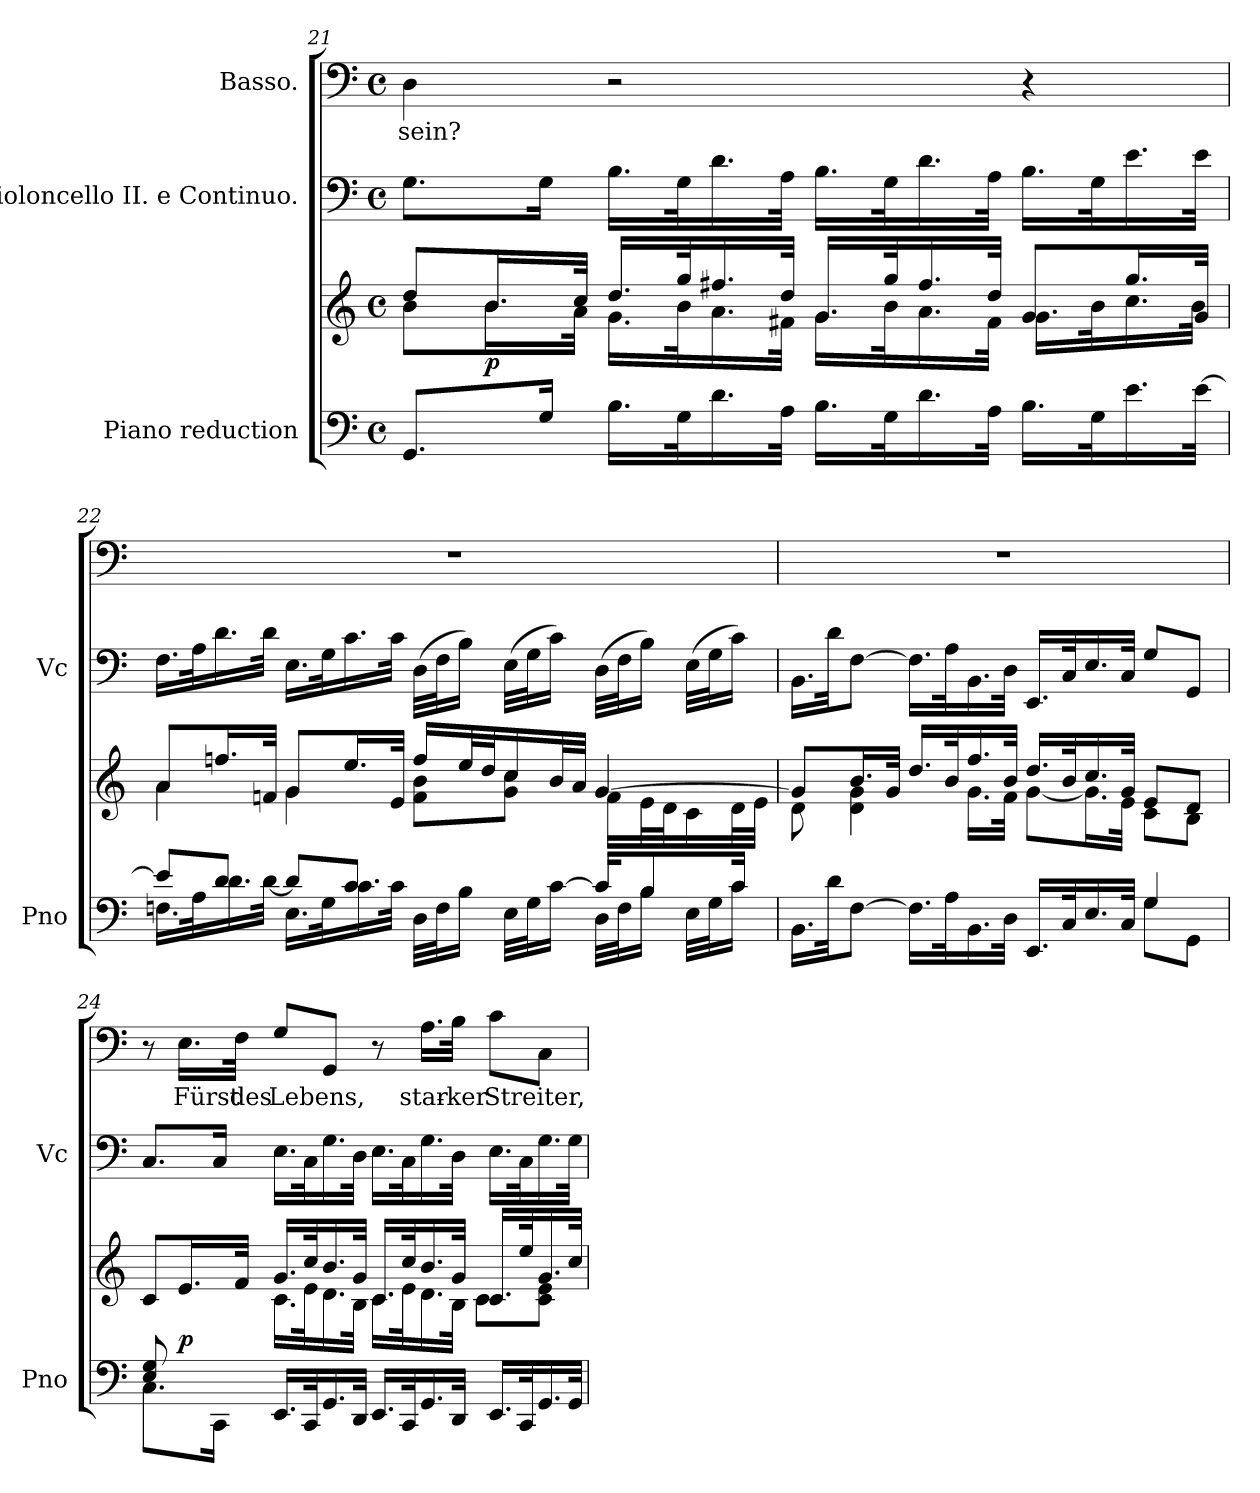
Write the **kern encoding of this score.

**kern	**kern	**dynam	**kern	**kern	**text
*part3	*part3	*part3	*part2	*part1	*part1
*staff4	*staff3	*staff3/4	*staff2	*staff1	*staff1
*I"Piano reduction	*	*	*I"Violoncello II.  e Continuo.	*I"Basso.	*
*I'Pno	*	*	*I'Vc	*	*
*clefF4	*clefG2	*	*clefF4	*clefF4	*
*k[]	*k[]	*	*k[]	*k[]	*
*M4/4	*M4/4	*	*M4/4	*M4/4	*
*met(c)	*met(c)	*	*met(c)	*met(c)	*
=21	=21	=21	=21	=21	=21
*	*^	*	*	*	*
!	!	!	!	!	!	!LO:LY:b
8.GG/L	8dd/L	8b\L	.	8.G\L	4D\	sein?
!	!	!	!LO:DY:b	!	!	!
.	16.b/L	16.b\L	p	.	.	.
16G/Jk	.	.	.	16G\Jk	.	.
.	32cc/JJk	32a\JJk	.	.	.	.
16.B\LL	16.dd/LL	16.g\LL	.	16.B\LL	2r	.
32G\K	32gg/K	32b\K	.	32G\K	.	.
16.d\	16.ff#X/	16.a\	.	16.d\	.	.
32A\JJk	32dd/JJk	32f#X\JJk	.	32A\JJk	.	.
16.B\LL	16.g/LL	16.g\LL	.	16.B\LL	.	.
32G\K	32gg/K	32b\K	.	32G\K	.	.
16.d\	16.ff#/	16.a\	.	16.d\	.	.
32A\JJk	32dd/JJk	32f#\JJk	.	32A\JJk	.	.
16.B\LL	8g/L	16.g\LL	.	16.B\LL	4r	.
32G\K	.	32b\K	.	32G\K	.	.
16.e\	16.gg/L	16.cc\	.	16.e\	.	.
[32e\JJk	32g/JJk	32b\JJk	.	32e\JJk	.	.
!!LO:LB:g=z
=22	=22	=22	=22	=22	=22	=22
*^	*	*	*	*	*	*
8e/L]	16.Fn\LL	8a/L	4a\	.	16.F\LL	1r	.
.	32A\K	.	.	.	32A\K	.	.
8d/J	16.d\	16.ffn/L	.	.	16.d\	.	.
.	[32d\JJk	32fn/JJk	.	.	32d\JJk	.	.
8d/L]	16.E\LL	8g/L	4g\	.	16.E\LL	.	.
.	32G\K	.	.	.	32G\K	.	.
8c/J	16.c\	16.ee/L	.	.	16.c\	.	.
.	32c\JJk	32e/JJk	.	.	32c\JJk	.	.
4ryy	32D\LLL	16ff/LL	8f\ 8b\L	.	(>32D\LLL	.	.
.	32F\J	.	.	.	32F\J	.	.
.	16B\JJ	32ee/L	.	.	16B\JJ)	.	.
.	.	32dd/J	.	.	.	.	.
.	32E\LLL	16cc/	8g\ 8cc\J	.	(>32E\LLL	.	.
.	32G\J	.	.	.	32G\J	.	.
.	[16c\JJ	32b/L	.	.	16c\JJ)	.	.
.	.	32a/JJJ	.	.	.	.	.
16c/KL]	32D\LLL	[4g/	16f\LL	.	(>32D\LLL	.	.
.	32F\J	.	.	.	32F\J	.	.
8B/	16B\JJ	.	32e\L	.	16B\JJ)	.	.
.	.	.	32d\J	.	.	.	.
.	32E\LLL	.	16c\	.	(>32E\LLL	.	.
.	32G\J	.	.	.	32G\J	.	.
16c/Jk	16c\JJ	.	32d\L	.	16c\JJ)	.	.
.	.	.	32e\JJJ	.	.	.	.
=23	=23	=23	=23	=23	=23	=23	=23
16.BB\LL	2ryy	8g/L]	8d\	.	16.BB\LL	1r	.
32d\JK	.	.	.	.	32d\JK	.	.
[8F\J	.	16.b/L	4d\ 4g\	.	[8F\J	.	.
.	.	32g/JJk	.	.	.	.	.
16.F\LL]	.	16.dd/LL	.	.	16.F\LL]	.	.
32A\K	.	32b/K	.	.	32A\K	.	.
16.BB\	.	16.ff/	16.g\LL	.	16.BB\	.	.
32D\JJk	.	32b/JJk	32f\JJk	.	32D\JJk	.	.
16.EE/LL	4ryy	16.dd/LL	[8g\L	.	16.EE/LL	.	.
32C/K	.	32b/K	.	.	32C/K	.	.
16.E/	.	16.cc/	16.g\L]	.	16.E/	.	.
32C/JJk	.	32g/JJk	32e\JJk	.	32C/JJk	.	.
4G/	8G\L	8e/L	8c\L	.	8G/L	.	.
.	8GG\J	8d/J	8B\J	.	8GG/J	.	.
!!LO:LB:g=z
=24	=24	=24	=24	=24	=24	=24	=24
8E/ 8G/L	8.C\L	8c/L	8ryy	.	8.C/L	8r	.
!	!	!	!	!LO:DY:b	!	!	!LO:LY:b
2..ryy	.	16.e/L	16.e\L	p	.	16.E\LL	Fürst
.	16CC\Jk	.	.	.	16C/Jk	.	.
!	!	!	!	!	!	!	!LO:LY:b
.	.	32f/JJk	32d\JJk	.	.	32F\JJk	des
!	!	!	!	!	!	!	!LO:LY:b
.	16.EE/LL	16.g/LL	16.c\LL	.	16.E\LL	8G/L	Lebens,
.	32CC/K	32cc/K	32e\K	.	32C\K	.	.
.	16.GG/	16.b/	16.d\	.	16.G\	8GG/J	.
.	32DD/JJk	32g/JJk	32B\JJk	.	32D\JJk	.	.
.	16.EE/LL	16.c/LL	16.c\LL	.	16.E\LL	8r	.
.	32CC/K	32cc/K	32e\K	.	32C\K	.	.
!	!	!	!	!	!	!	!LO:LY:b
.	16.GG/	16.b/	16.d\	.	16.G\	16.A\LL	star-
!	!	!	!	!	!	!	!LO:LY:b
.	32DD/JJk	32g/JJk	32B\JJk	.	32D\JJk	32B\JJk	-ker
!	!	!	!	!	!	!	!LO:LY:b
.	16.EE/LL	16.c/LL	8c\L	.	16.E\LL	8c\L	Streiter,
.	32CC/K	32ee/K	.	.	32C\K	.	.
.	16.GG/	16.g/	8c\ 8e\J	.	16.G\	8C\J	.
.	32GG/JJk	32cc/JJk	.	.	32G\JJk	.	.
*v	*v	*	*	*	*	*	*
*	*v	*v	*	*	*	*
=	=	=	=	=	=
*-	*-	*-	*-	*-	*-
